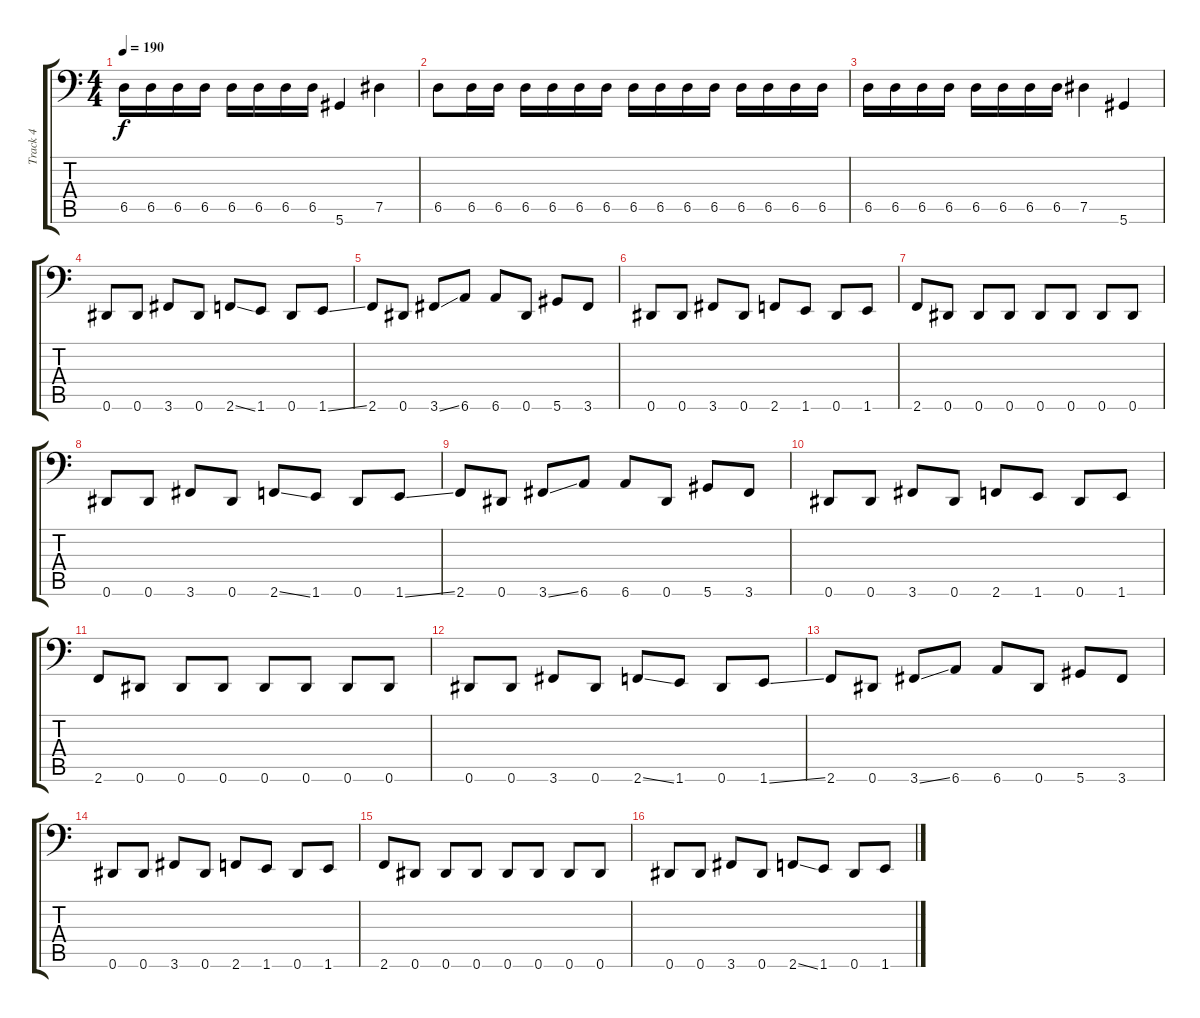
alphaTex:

\track ("Track 4" "Track 4") {instrument electricbassfinger}
\staff {score tabs}
\tuning (E3 B2 Gb2 Db2 Ab1 Eb1) {hide}
\ts (4 4)
\tempo 190
\clef f4
\ks c
6.5.16{dy f} 6.5.16 6.5.16 6.5.16 6.5.16 6.5.16 6.5.16 6.5.16 5.6.4 7.5.4 |
6.5.8 6.5.16 6.5.16 6.5.16 6.5.16 6.5.16 6.5.16 6.5.16 6.5.16 6.5.16 6.5.16 6.5.16 6.5.16 6.5.16 6.5.16 |
6.5.16 6.5.16 6.5.16 6.5.16 6.5.16 6.5.16 6.5.16 6.5.16 7.5.4 5.6.4 |
0.6.8 0.6.8 3.6.8 0.6.8 2.6{ss}.8 1.6.8 0.6.8 1.6{ss}.8 |
2.6.8 0.6.8 3.6{ss}.8 6.6.8 6.6.8 0.6.8 5.6.8 3.6.8 |
0.6.8 0.6.8 3.6.8 0.6.8 2.6.8 1.6.8 0.6.8 1.6.8 |
2.6.8 0.6.8 0.6.8 0.6.8 0.6.8 0.6.8 0.6.8 0.6.8 |
0.6.8 0.6.8 3.6.8 0.6.8 2.6{ss}.8 1.6.8 0.6.8 1.6{ss}.8 |
2.6.8 0.6.8 3.6{ss}.8 6.6.8 6.6.8 0.6.8 5.6.8 3.6.8 |
0.6.8 0.6.8 3.6.8 0.6.8 2.6.8 1.6.8 0.6.8 1.6.8 |
2.6.8 0.6.8 0.6.8 0.6.8 0.6.8 0.6.8 0.6.8 0.6.8 |
0.6.8 0.6.8 3.6.8 0.6.8 2.6{ss}.8 1.6.8 0.6.8 1.6{ss}.8 |
2.6.8 0.6.8 3.6{ss}.8 6.6.8 6.6.8 0.6.8 5.6.8 3.6.8 |
0.6.8 0.6.8 3.6.8 0.6.8 2.6.8 1.6.8 0.6.8 1.6.8 |
2.6.8 0.6.8 0.6.8 0.6.8 0.6.8 0.6.8 0.6.8 0.6.8 |
0.6.8 0.6.8 3.6.8 0.6.8 2.6{ss}.8 1.6.8 0.6.8 1.6{ss}.8
